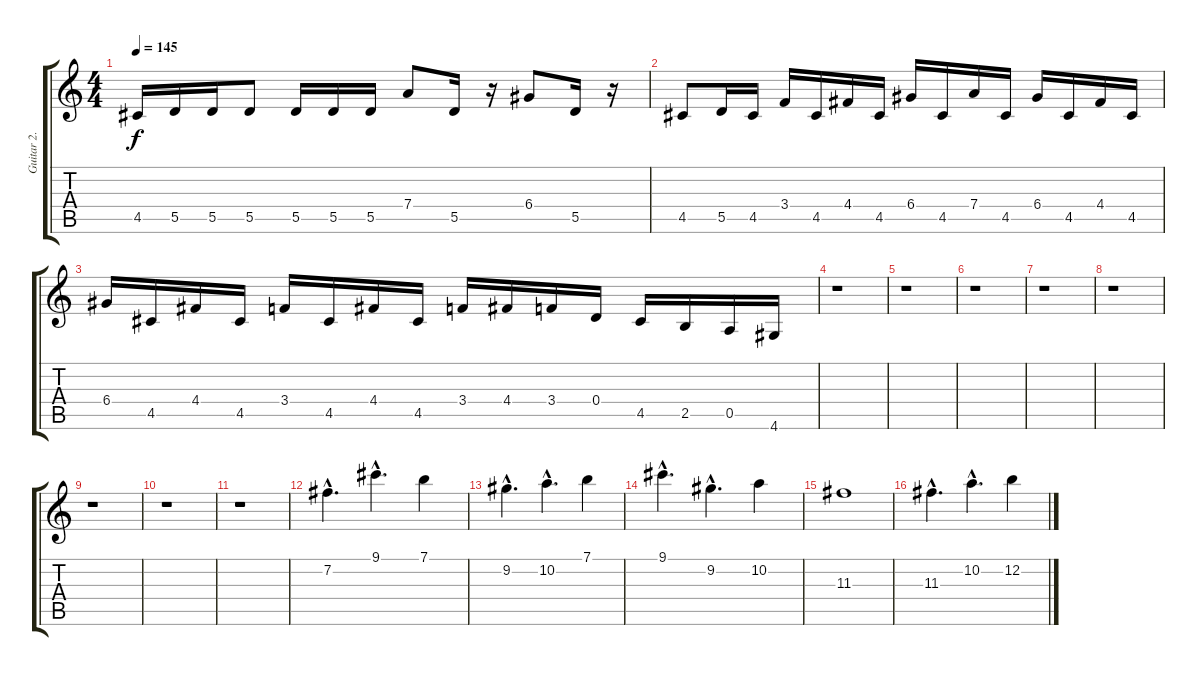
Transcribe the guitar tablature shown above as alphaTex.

\track ("Guitar 2." "Guitar 2.") {instrument overdrivenguitar}
\staff {score tabs}
\tuning (E4 B3 G3 D3 A2 E2) {hide}
\ts (4 4)
\tempo 145
\clef g2
\ks c
4.5.16{dy f} 5.5.16 5.5.16 5.5.8 5.5.16 5.5.16 5.5.16 7.4.8 5.5.16 r.16 6.4.8 5.5.16 r.16 |
4.5.8 5.5.16 4.5.16 3.4.16 4.5.16 4.4.16 4.5.16 6.4.16 4.5.16 7.4.16 4.5.16 6.4.16 4.5.16 4.4.16 4.5.16 |
6.4.16 4.5.16 4.4.16 4.5.16 3.4.16 4.5.16 4.4.16 4.5.16 3.4.16 4.4.16 3.4.16 0.4.16 4.5.16 2.5.16 0.5.16 4.6.16 |
r.1 |
r.1 |
r.1 |
r.1 |
r.1 |
r.1 |
r.1 |
r.1 |
7.2{hac}.4{d} 9.1{hac}.4{d} 7.1.4 |
9.2{hac}.4{d} 10.2{hac}.4{d} 7.1.4 |
9.1{hac}.4{d} 9.2{hac}.4{d} 10.2.4 |
11.3.1 |
11.3{hac}.4{d} 10.2{hac}.4{d} 12.2.4
